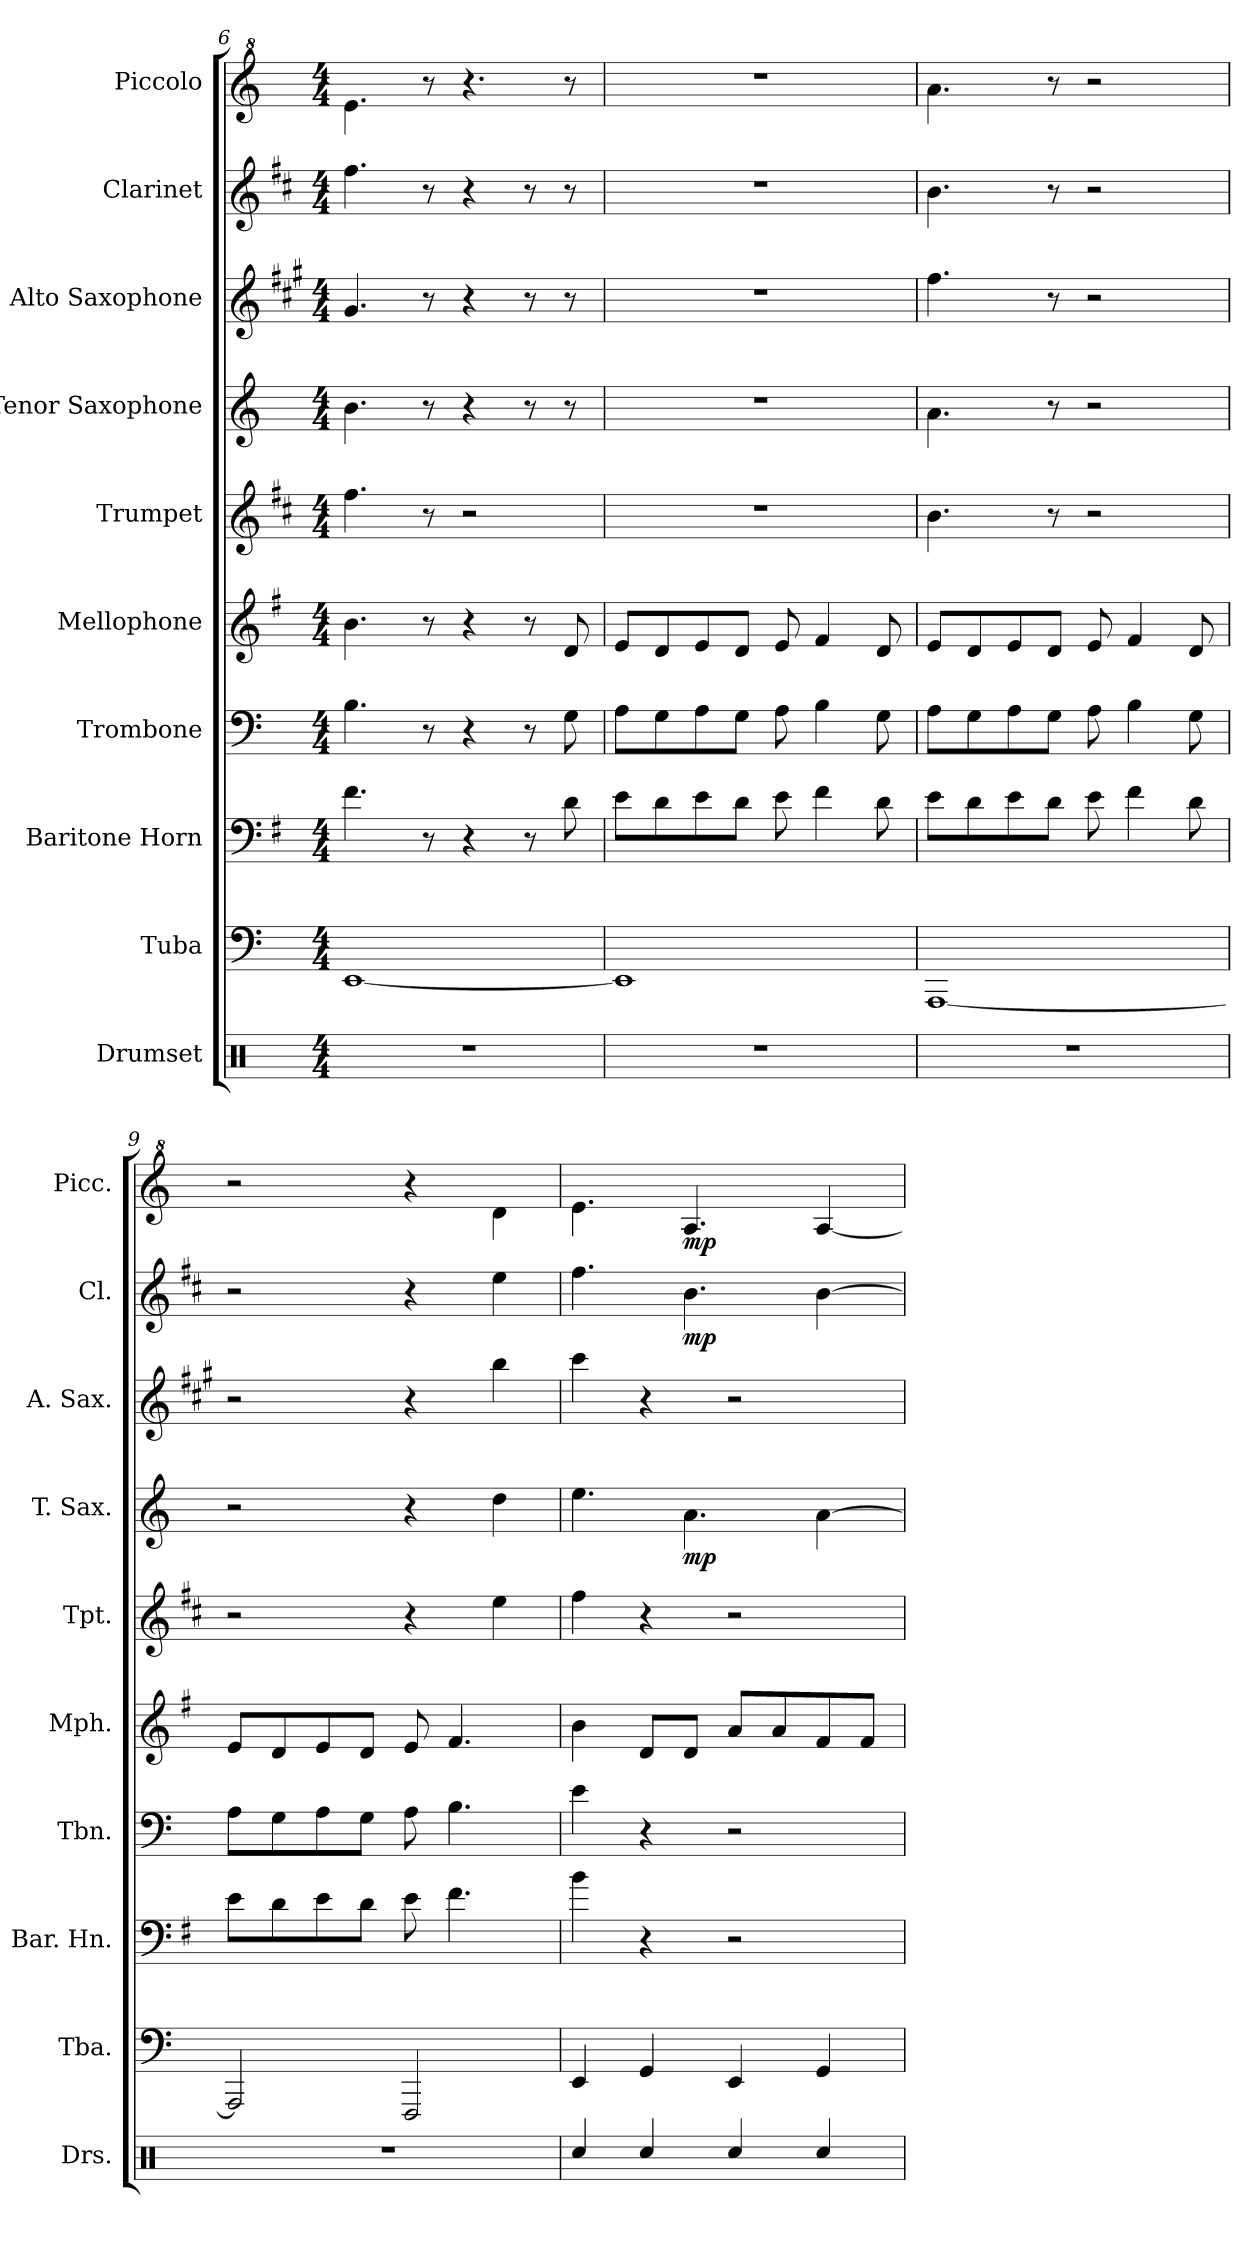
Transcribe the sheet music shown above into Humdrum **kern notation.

**kern	**kern	**kern	**kern	**kern	**kern	**kern	**dynam	**kern	**kern	**dynam	**kern	**dynam
*part10	*part9	*part8	*part7	*part6	*part5	*part4	*part4	*part3	*part2	*part2	*part1	*part1
*staff10	*staff9	*staff8	*staff7	*staff6	*staff5	*staff4	*staff4	*staff3	*staff2	*staff2	*staff1	*staff1
*I"Drumset	*I"Tuba	*I"Baritone Horn	*I"Trombone	*I"Mellophone	*I"Trumpet	*I"Tenor Saxophone	*	*I"Alto Saxophone	*I"Clarinet	*	*I"Piccolo	*
*I'Drs.	*I'Tba.	*I'Bar. Hn.	*I'Tbn.	*I'Mph.	*I'Tpt.	*I'T. Sax.	*	*I'A. Sax.	*I'Cl.	*	*I'Picc.	*
*clefX	*clefF4	*clefF4	*clefF4	*clefG2	*clefG2	*clefG2	*	*clefG2	*clefG2	*	*clefG^2	*
*	*	*ITrd4c7	*	*ITrd4c7	*ITrd1c2	*ITrd8c14	*	*ITrd5c9	*ITrd1c2	*	*ITrd-7c-12	*
*k[]	*k[]	*k[]	*k[]	*k[]	*k[]	*k[]	*	*k[]	*k[]	*	*k[]	*
*M4/4	*M4/4	*M4/4	*M4/4	*M4/4	*M4/4	*M4/4	*	*M4/4	*M4/4	*	*M4/4	*
=6	=6	=6	=6	=6	=6	=6	=6	=6	=6	=6	=6	=6
1r	[1EE	4.B\	4.B\	4.e\	4.ee\	4.B\	.	4.B/	4.ee\	.	4.eee\	.
.	.	8r	8r	8r	8r	8r	.	8r	8r	.	8r	.
.	.	4r	4r	4r	2r	4r	.	4r	4r	.	4.r	.
.	.	8r	8r	8r	.	8r	.	8r	8r	.	.	.
.	.	8G\	8G\	8G/	.	8r	.	8r	8r	.	8r	.
!!LO:PB:g=z
=7	=7	=7	=7	=7	=7	=7	=7	=7	=7	=7	=7	=7
1r	1EE]	8A\L	8A\L	8A/L	1r	1r	.	1r	1r	.	1r	.
.	.	8G\	8G\	8G/	.	.	.	.	.	.	.	.
.	.	8A\	8A\	8A/	.	.	.	.	.	.	.	.
.	.	8G\J	8G\J	8G/J	.	.	.	.	.	.	.	.
.	.	8A\	8A\	8A/	.	.	.	.	.	.	.	.
.	.	4B\	4B\	4B/	.	.	.	.	.	.	.	.
.	.	8G\	8G\	8G/	.	.	.	.	.	.	.	.
=8	=8	=8	=8	=8	=8	=8	=8	=8	=8	=8	=8	=8
1r	[1AAA	8A\L	8A\L	8A/L	4.a\	4.A\	.	4.a\	4.a\	.	4.aaa\	.
.	.	8G\	8G\	8G/	.	.	.	.	.	.	.	.
.	.	8A\	8A\	8A/	.	.	.	.	.	.	.	.
.	.	8G\J	8G\J	8G/J	8r	8r	.	8r	8r	.	8r	.
.	.	8A\	8A\	8A/	2r	2r	.	2r	2r	.	2r	.
.	.	4B\	4B\	4B/	.	.	.	.	.	.	.	.
.	.	8G\	8G\	8G/	.	.	.	.	.	.	.	.
=9	=9	=9	=9	=9	=9	=9	=9	=9	=9	=9	=9	=9
1r	2AAA/]	8A\L	8A\L	8A/L	2r	2r	.	2r	2r	.	2r	.
.	.	8G\	8G\	8G/	.	.	.	.	.	.	.	.
.	.	8A\	8A\	8A/	.	.	.	.	.	.	.	.
.	.	8G\J	8G\J	8G/J	.	.	.	.	.	.	.	.
.	2FFF/	8A\	8A\	8A/	4r	4r	.	4r	4r	.	4r	.
.	.	4.B\	4.B\	4.B/	.	.	.	.	.	.	.	.
.	.	.	.	.	4dd\	4d\	.	4dd\	4dd\	.	4ddd\	.
=10	=10	=10	=10	=10	=10	=10	=10	=10	=10	=10	=10	=10
4Rcc/	4EE/	4e\	4e\	4e\	4ee\	4.e\	.	4ee\	4.ee\	.	4.eee\	.
4Rcc/	4GG/	4r	4r	8G/L	4r	.	.	4r	.	.	.	.
!	!	!	!	!	!	!	!LO:DY:b	!	!	!LO:DY:b	!	!LO:DY:b
.	.	.	.	8G/J	.	4.A\	mp	.	4.a\	mp	4.aa/	mp
4Rcc/	4EE/	2r	2r	8d/L	2r	.	.	2r	.	.	.	.
.	.	.	.	8d/	.	.	.	.	.	.	.	.
4Rcc/	4GG/	.	.	8B/	.	[4A\	.	.	[4a\	.	[4aa/	.
.	.	.	.	8B/J	.	.	.	.	.	.	.	.
=	=	=	=	=	=	=	=	=	=	=	=	=
*-	*-	*-	*-	*-	*-	*-	*-	*-	*-	*-	*-	*-
